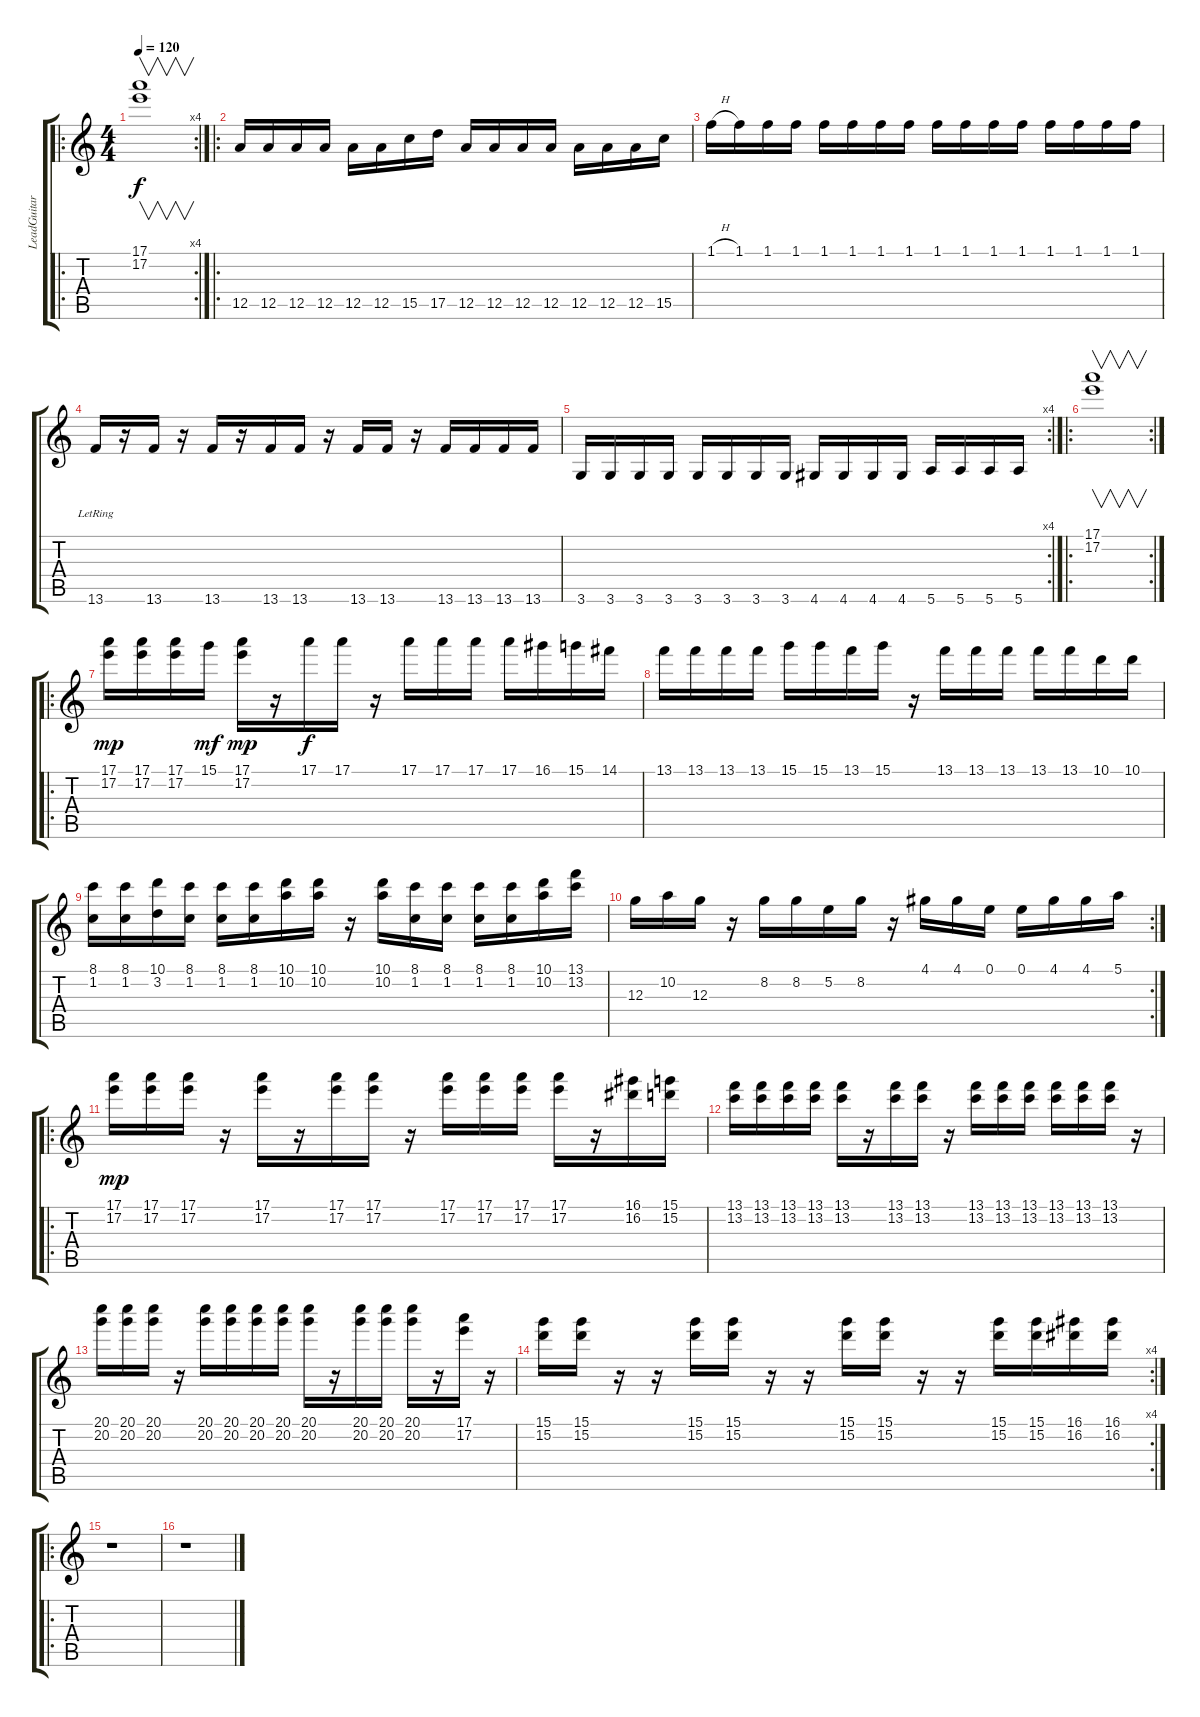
\track ("LeadGuitar" "LeadGuitar") {instrument distortionguitar}
\staff {score tabs}
\tuning (E4 B3 G3 D3 A2 E2) {hide}
\ro
\rc 4
\ts (4 4)
\tempo 120
\clef g2
\ks c
(17.1 17.2).1{v dy f instrument distortionguitar} |
\ro
12.5.16 12.5.16 12.5.16 12.5.16 12.5.16 12.5.16 15.5.16 17.5.16 12.5.16 12.5.16 12.5.16 12.5.16 12.5.16 12.5.16 12.5.16 15.5.16 |
1.1{h}.16 1.1.16 1.1.16 1.1.16 1.1.16 1.1.16 1.1.16 1.1.16 1.1.16 1.1.16 1.1.16 1.1.16 1.1.16 1.1.16 1.1.16 1.1.16 |
13.6{lr}.16 r.16 13.6.16 r.16 13.6.16 r.16 13.6.16 13.6.16 r.16 13.6.16 13.6.16 r.16 13.6.16 13.6.16 13.6.16 13.6.16 |
\rc 4
3.6.16 3.6.16 3.6.16 3.6.16 3.6.16 3.6.16 3.6.16 3.6.16 4.6.16 4.6.16 4.6.16 4.6.16 5.6.16 5.6.16 5.6.16 5.6.16 |
\ro
\rc 2
(17.1 17.2).1{v} |
\ro
(17.1 17.2).16{dy mp} (17.1 17.2).16 (17.1 17.2).16 15.1.16{dy mf} (17.1 17.2).16{dy mp} r.16 17.1.16{dy f} 17.1.16 r.16 17.1.16 17.1.16 17.1.16 17.1.16 16.1.16 15.1.16 14.1.16 |
13.1.16 13.1.16 13.1.16 13.1.16 15.1.16 15.1.16 13.1.16 15.1.16 r.16 13.1.16 13.1.16 13.1.16 13.1.16 13.1.16 10.1.16 10.1.16 |
(8.1 1.2).16 (8.1 1.2).16 (10.1 3.2).16 (8.1 1.2).16 (8.1 1.2).16 (8.1 1.2).16 (10.1 10.2).16 (10.1 10.2).16 r.16 (10.1 10.2).16 (8.1 1.2).16 (8.1 1.2).16 (8.1 1.2).16 (8.1 1.2).16 (10.1 10.2).16 (13.1 13.2).16 |
\rc 2
12.3.16 10.2.16 12.3.16 r.16 8.2.16 8.2.16 5.2.16 8.2.16 r.16 4.1.16 4.1.16 0.1.16 0.1.16 4.1.16 4.1.16 5.1.16 |
\ro
(17.1 17.2).16{dy mp} (17.1 17.2).16 (17.1 17.2).16 r.16 (17.1 17.2).16 r.16 (17.1 17.2).16 (17.1 17.2).16 r.16 (17.1 17.2).16 (17.1 17.2).16 (17.1 17.2).16 (17.1 17.2).16 r.16 (16.1 16.2).16 (15.1 15.2).16 |
(13.1 13.2).16 (13.1 13.2).16 (13.1 13.2).16 (13.1 13.2).16 (13.1 13.2).16 r.16 (13.1 13.2).16 (13.1 13.2).16 r.16 (13.1 13.2).16 (13.1 13.2).16 (13.1 13.2).16 (13.1 13.2).16 (13.1 13.2).16 (13.1 13.2).16 r.16 |
(20.1 20.2).16 (20.1 20.2).16 (20.1 20.2).16 r.16 (20.1 20.2).16 (20.1 20.2).16 (20.1 20.2).16 (20.1 20.2).16 (20.1 20.2).16 r.16 (20.1 20.2).16 (20.1 20.2).16 (20.1 20.2).16 r.16 (17.1 17.2).16 r.16 |
\rc 4
(15.1 15.2).16 (15.1 15.2).16 r.16 r.16 (15.1 15.2).16 (15.1 15.2).16 r.16 r.16 (15.1 15.2).16 (15.1 15.2).16 r.16 r.16 (15.1 15.2).16 (15.1 15.2).16 (16.1 16.2).16 (16.1 16.2).16 |
\ro
r.1 |
r.1
